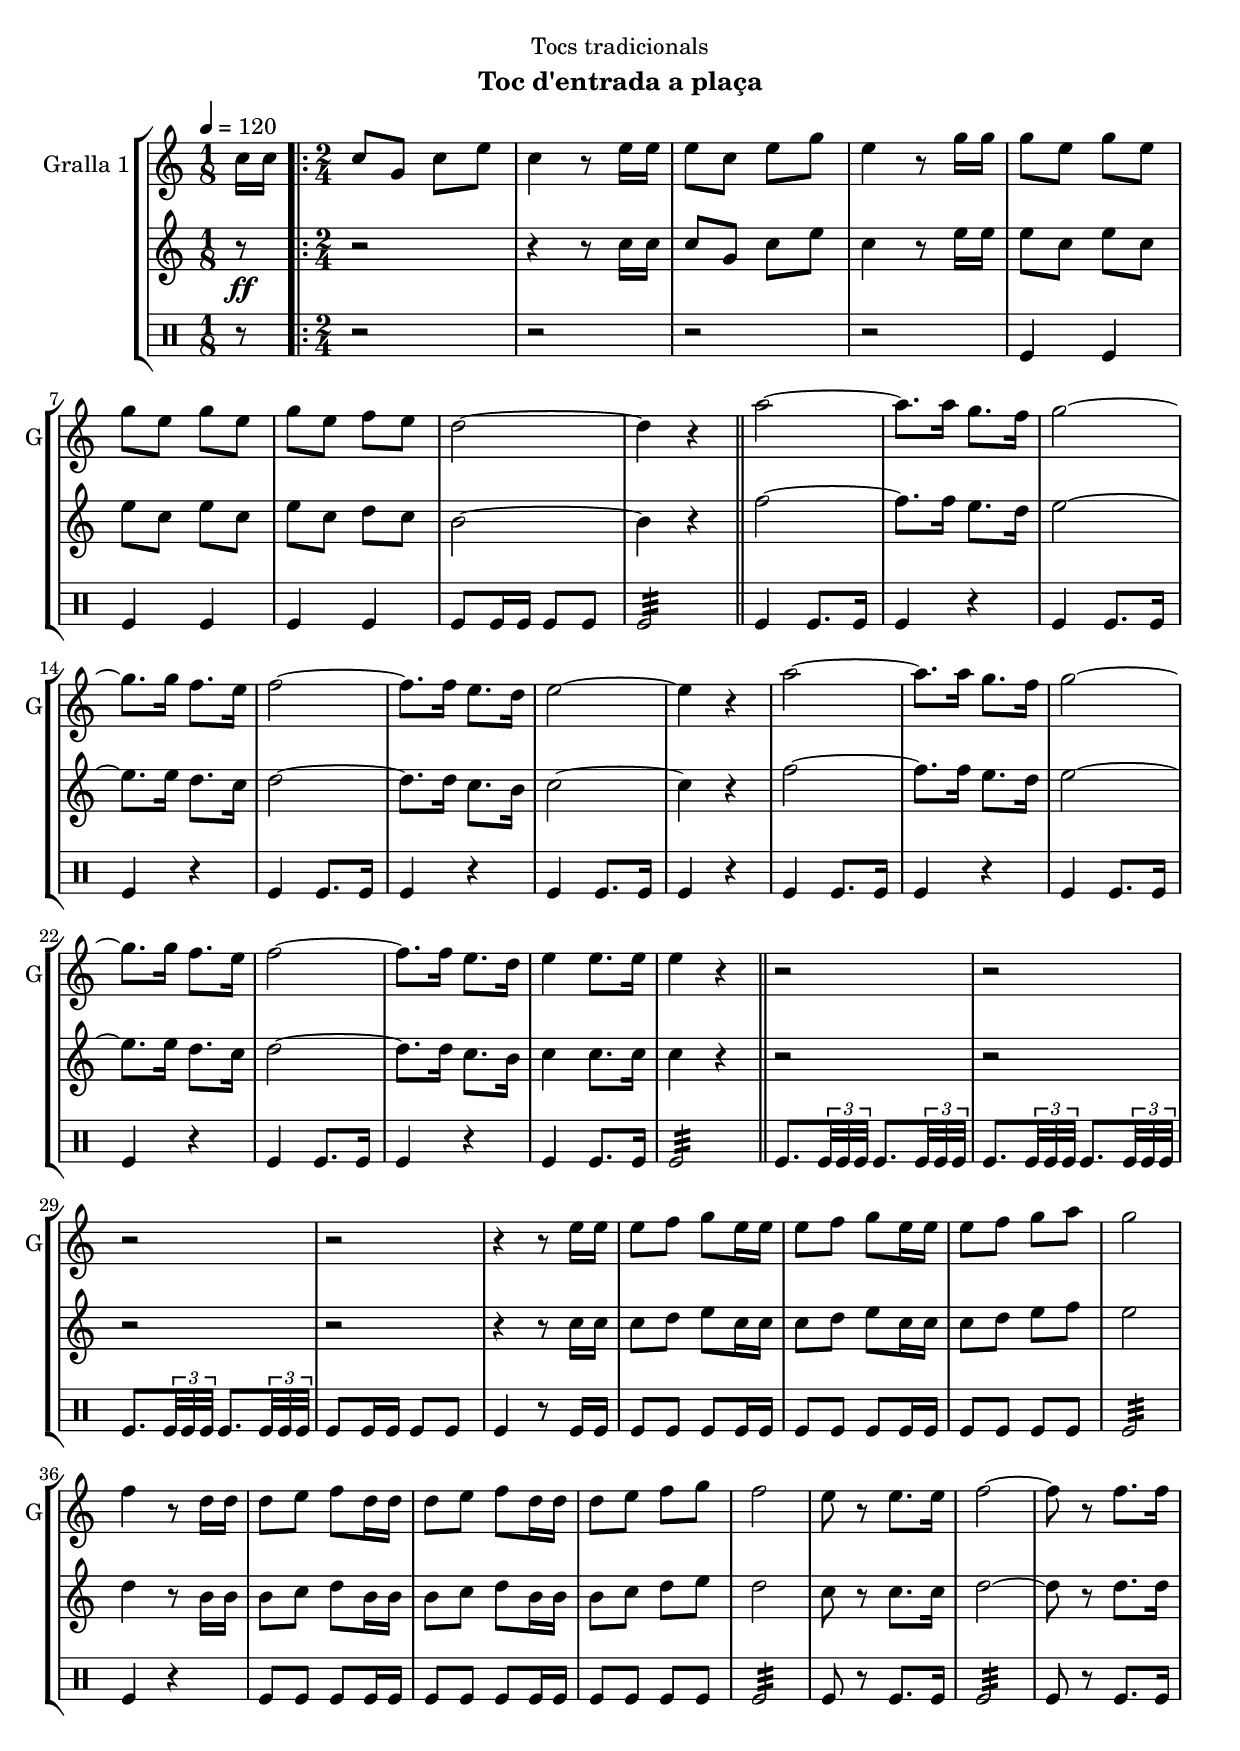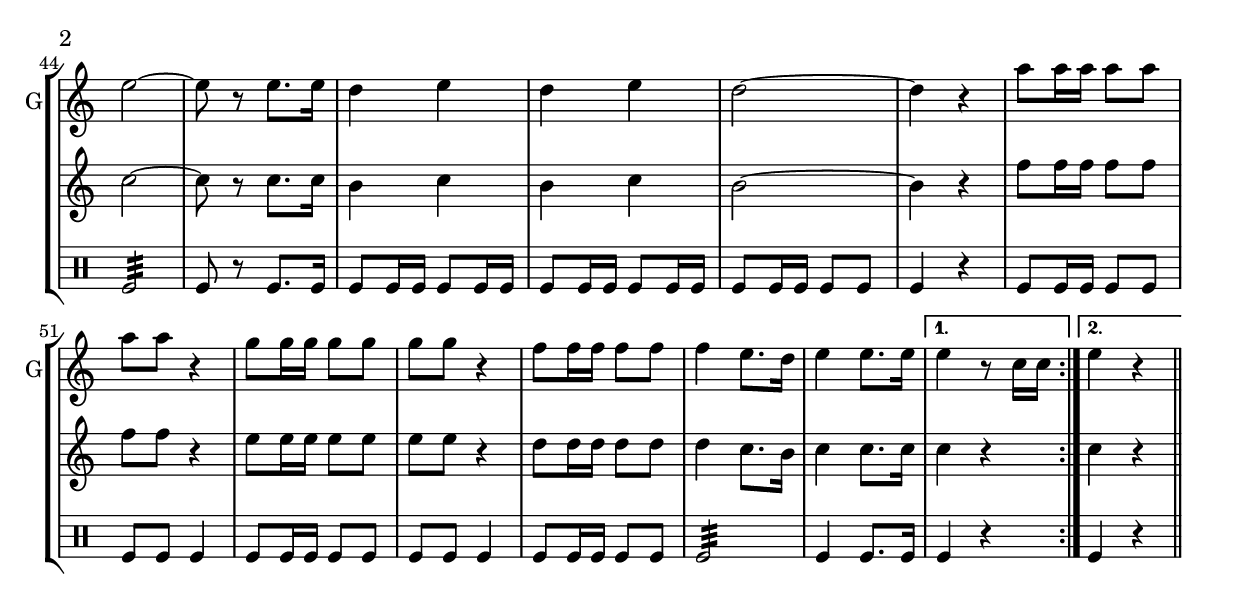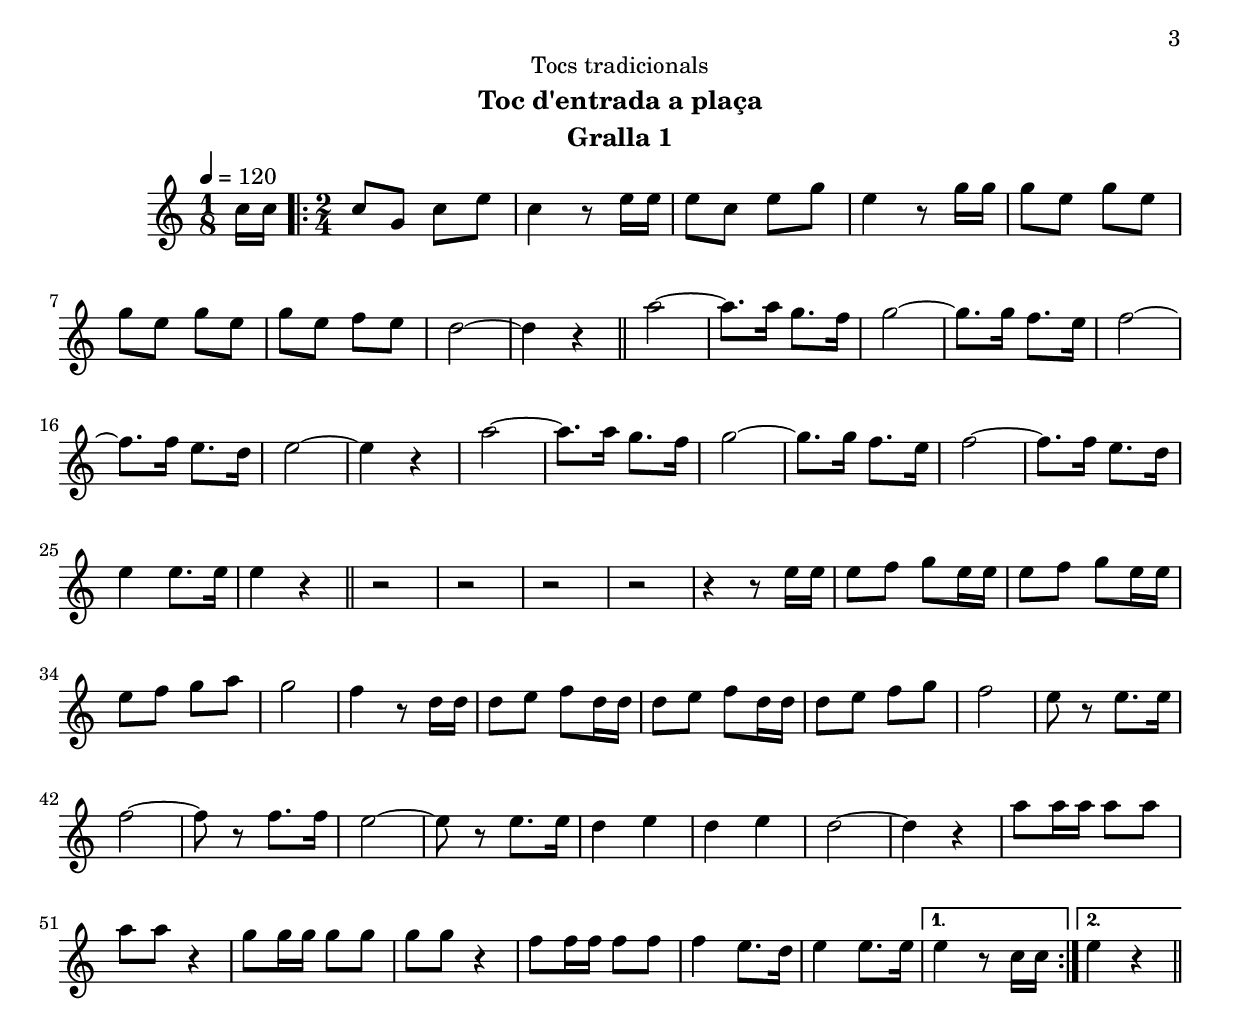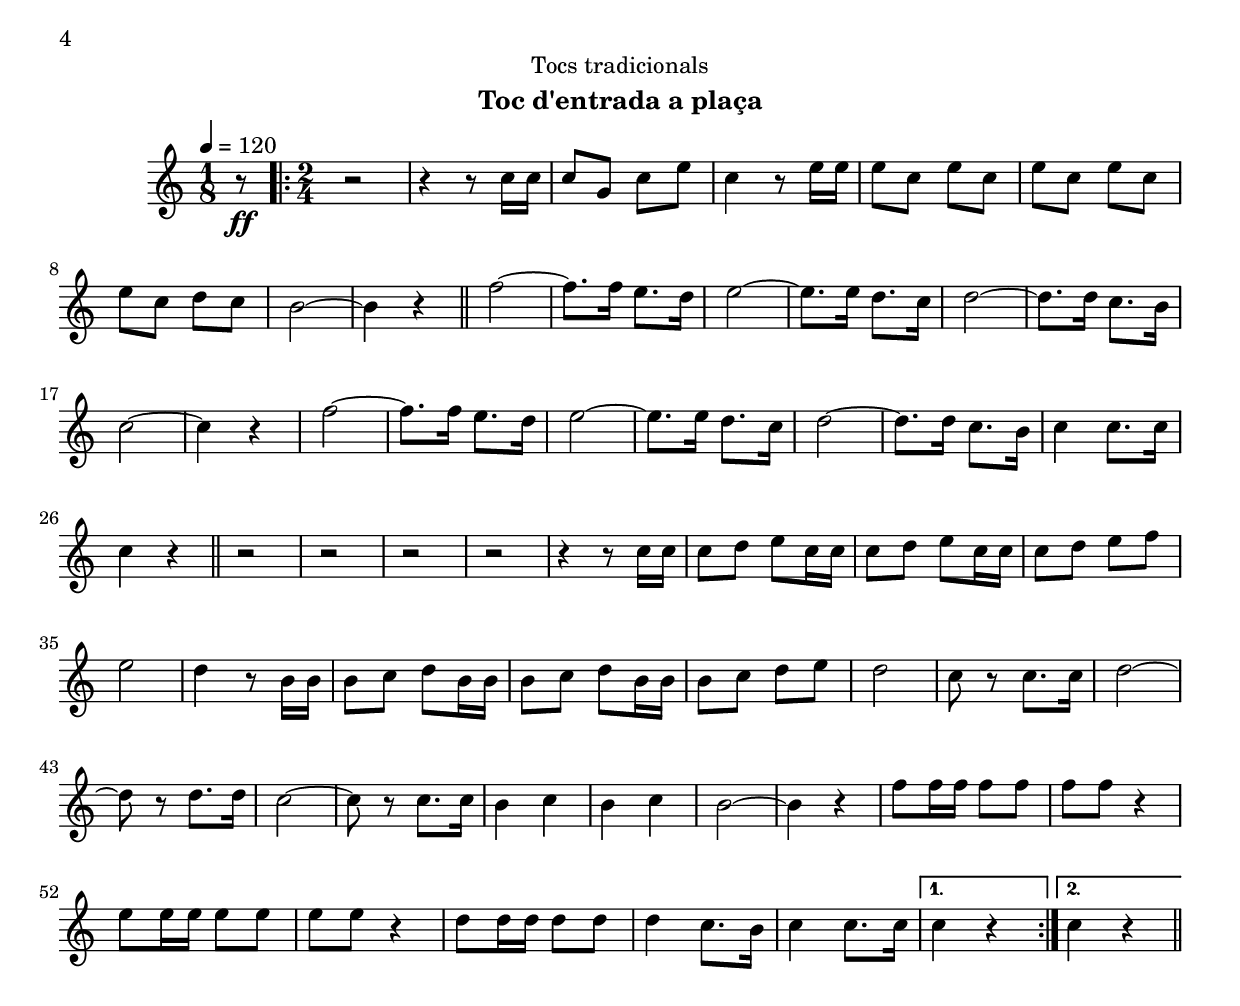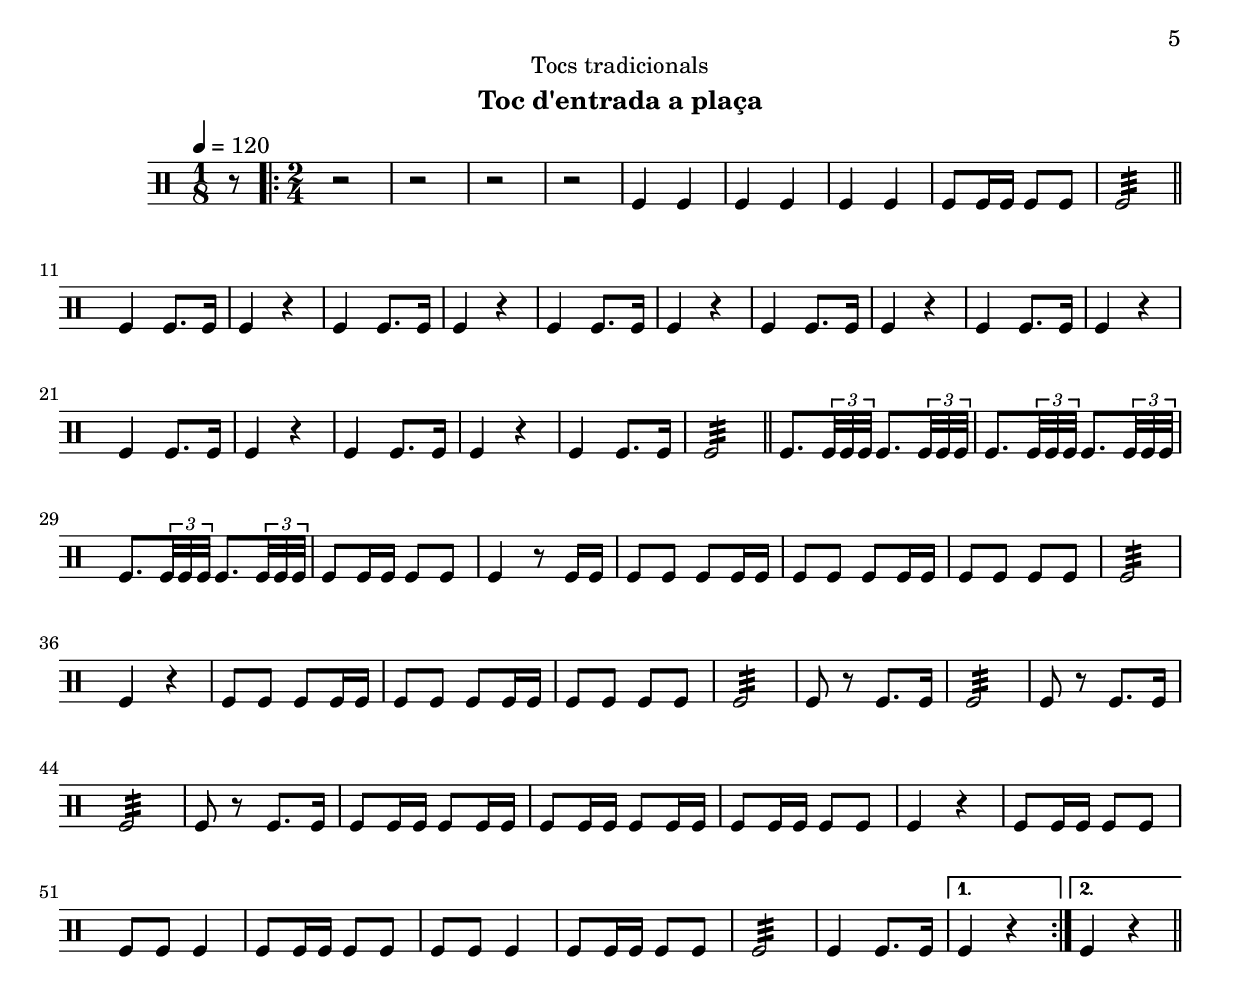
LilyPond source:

\version "2.16.2"

\header {
  dedication="Tocs tradicionals"
  title=""
  subtitle="Toc d'entrada a plaça"
  subsubtitle=""
  poet=""
  meter=""
  piece=""
  composer=""
  arranger=""
  opus=""
  instrument=""
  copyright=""
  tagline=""
}

liniaroAa =
\relative c''
{
  \tempo 4=120
  \clef treble
  \key c \major
  \time 1/8
  c16 c  |
  \time 2/4   \repeat volta 2 { c8 g c e  |
  c4 r8 e16 e  |
  e8 c e g  |
  %05
  e4 r8 g16 g  |
  g8 e g e  |
  g8 e g e  |
  g8 e f e  |
  d2 ~  |
  %10
  d4 r  \bar "||"
  a'2 ~  |
  a8. a16 g8. f16  |
  g2 ~  |
  g8. g16 f8. e16  |
  %15
  f2 ~  |
  f8. f16 e8. d16  |
  e2 ~  |
  e4 r  |
  a2 ~  |
  %20
  a8. a16 g8. f16  |
  g2 ~  |
  g8. g16 f8. e16  |
  f2 ~  |
  f8. f16 e8. d16  |
  %25
  e4 e8. e16  |
  e4 r  \bar "||"
  r2  |
  r2  |
  r2  |
  %30
  r2  |
  r4 r8 e16 e  |
  e8 f g e16 e  |
  e8 f g e16 e  |
  e8 f g a  |
  %35
  g2  |
  f4 r8 d16 d  |
  d8 e f d16 d  |
  d8 e f d16 d  |
  d8 e f g  |
  %40
  f2  |
  e8 r e8. e16  |
  f2 ~  |
  f8 r f8. f16  |
  e2 ~  |
  %45
  e8 r e8. e16  |
  d4 e  |
  d4 e  |
  d2 ~  |
  d4 r  |
  %50
  a'8 a16 a a8 a  |
  a8 a r4  |
  g8 g16 g g8 g  |
  g8 g r4  |
  f8 f16 f f8 f  |
  %55
  f4 e8. d16  |
  e4 e8. e16 }
  \alternative { { e4 r8 c16 c }
  { e4 r } } \bar "||"
}

liniaroAb =
\relative c''
{
  \tempo 4=120
  \clef treble
  \key c \major
  \time 1/8
  r8 \ff  |
  \time 2/4   \repeat volta 2 { r2  |
  r4 r8 c16 c  |
  c8 g c e  |
  %05
  c4 r8 e16 e  |
  e8 c e c  |
  e8 c e c  |
  e8 c d c  |
  b2 ~  |
  %10
  b4 r  \bar "||"
  f'2 ~  |
  f8. f16 e8. d16  |
  e2 ~  |
  e8. e16 d8. c16  |
  %15
  d2 ~  |
  d8. d16 c8. b16  |
  c2 ~  |
  c4 r  |
  f2 ~  |
  %20
  f8. f16 e8. d16  |
  e2 ~  |
  e8. e16 d8. c16  |
  d2 ~  |
  d8. d16 c8. b16  |
  %25
  c4 c8. c16  |
  c4 r  \bar "||"
  r2  |
  r2  |
  r2  |
  %30
  r2  |
  r4 r8 c16 c  |
  c8 d e c16 c  |
  c8 d e c16 c  |
  c8 d e f  |
  %35
  e2  |
  d4 r8 b16 b  |
  b8 c d b16 b  |
  b8 c d b16 b  |
  b8 c d e  |
  %40
  d2  |
  c8 r c8. c16  |
  d2 ~  |
  d8 r d8. d16  |
  c2 ~  |
  %45
  c8 r c8. c16  |
  b4 c  |
  b4 c  |
  b2 ~  |
  b4 r  |
  %50
  f'8 f16 f f8 f  |
  f8 f r4  |
  e8 e16 e e8 e  |
  e8 e r4  |
  d8 d16 d d8 d  |
  %55
  d4 c8. b16  |
  c4 c8. c16 }
  \alternative { { c4 r }
  { c4 r } } \bar "||"
}

liniaroAc =
\drummode
{
  \tempo 4=120
  \time 1/8
  r8  |
  \time 2/4   \repeat volta 2 { r2  |
  r2  |
  r2  |
  %05
  r2  |
  tomfl4 tomfl  |
  tomfl4 tomfl  |
  tomfl4 tomfl  |
  tomfl8 tomfl16 tomfl tomfl8 tomfl  |
  %10
  tomfl2:32  \bar "||"
  tomfl4 tomfl8. tomfl16  |
  tomfl4 r  |
  tomfl4 tomfl8. tomfl16  |
  tomfl4 r  |
  %15
  tomfl4 tomfl8. tomfl16  |
  tomfl4 r  |
  tomfl4 tomfl8. tomfl16  |
  tomfl4 r  |
  tomfl4 tomfl8. tomfl16  |
  %20
  tomfl4 r  |
  tomfl4 tomfl8. tomfl16  |
  tomfl4 r  |
  tomfl4 tomfl8. tomfl16  |
  tomfl4 r  |
  %25
  tomfl4 tomfl8. tomfl16  |
  tomfl2:32  \bar "||"
  tomfl8. \times 2/3 { tomfl32 tomfl tomfl } tomfl8. \times 2/3 { tomfl32 tomfl tomfl }  |
  tomfl8. \times 2/3 { tomfl32 tomfl tomfl } tomfl8. \times 2/3 { tomfl32 tomfl tomfl }  |
  tomfl8. \times 2/3 { tomfl32 tomfl tomfl } tomfl8. \times 2/3 { tomfl32 tomfl tomfl }  |
  %30
  tomfl8 tomfl16 tomfl tomfl8 tomfl  |
  tomfl4 r8 tomfl16 tomfl  |
  tomfl8 tomfl tomfl tomfl16 tomfl  |
  tomfl8 tomfl tomfl tomfl16 tomfl  |
  tomfl8 tomfl tomfl tomfl  |
  %35
  tomfl2:32  |
  tomfl4 r4  | % troigo!
  tomfl8 tomfl tomfl tomfl16 tomfl  |
  tomfl8 tomfl tomfl tomfl16 tomfl  |
  tomfl8 tomfl tomfl tomfl  |
  %40
  tomfl2:32  |
  tomfl8 r tomfl8. tomfl16  |
  tomfl2:32  |
  tomfl8 r tomfl8. tomfl16  |
  tomfl2:32  |
  %45
  tomfl8 r tomfl8. tomfl16  |
  tomfl8 tomfl16 tomfl tomfl8 tomfl16 tomfl  |
  tomfl8 tomfl16 tomfl tomfl8 tomfl16 tomfl  |
  tomfl8 tomfl16 tomfl tomfl8 tomfl  |
  tomfl4 r  |
  %50
  tomfl8 tomfl16 tomfl tomfl8 tomfl  |
  tomfl8 tomfl tomfl4  |
  tomfl8 tomfl16 tomfl tomfl8 tomfl  |
  tomfl8 tomfl tomfl4  |
  tomfl8 tomfl16 tomfl tomfl8 tomfl  |
  %55
  tomfl2:32  |
  tomfl4 tomfl8. tomfl16 }
  \alternative { { tomfl4 r }
  { tomfl4 r } } \bar "||"
}

\bookpart {
  \score {
    \new StaffGroup {
      \override Score.RehearsalMark #'self-alignment-X = #LEFT
      <<
        \new Staff \with {instrumentName = #"Gralla 1" shortInstrumentName = #"G"} \liniaroAa
        \new Staff \with {instrumentName = #"" shortInstrumentName = #" "} \liniaroAb
        \new DrumStaff \with {instrumentName = #"" shortInstrumentName = #" "} \liniaroAc
      >>
    }
    \layout {}
  }
  \score { \unfoldRepeats
    \new StaffGroup {
      \override Score.RehearsalMark #'self-alignment-X = #LEFT
      <<
        \new Staff \with {instrumentName = #"Gralla 1" shortInstrumentName = #"G"} \liniaroAa
        \new Staff \with {instrumentName = #"" shortInstrumentName = #" "} \liniaroAb
        \new DrumStaff \with {instrumentName = #"" shortInstrumentName = #" "} \liniaroAc
      >>
    }
    \midi {
      \set Staff.midiInstrument = "oboe"
      \set DrumStaff.midiInstrument = "drums"
    }
  }
}

\bookpart {
  \header {instrument="Gralla 1"}
  \score {
    \new StaffGroup {
      \override Score.RehearsalMark #'self-alignment-X = #LEFT
      <<
        \new Staff \liniaroAa
      >>
    }
    \layout {}
  }
  \score { \unfoldRepeats
    \new StaffGroup {
      \override Score.RehearsalMark #'self-alignment-X = #LEFT
      <<
        \new Staff \liniaroAa
      >>
    }
    \midi {
      \set Staff.midiInstrument = "oboe"
      \set DrumStaff.midiInstrument = "drums"
    }
  }
}

\bookpart {
  \header {instrument=""}
  \score {
    \new StaffGroup {
      \override Score.RehearsalMark #'self-alignment-X = #LEFT
      <<
        \new Staff \liniaroAb
      >>
    }
    \layout {}
  }
  \score { \unfoldRepeats
    \new StaffGroup {
      \override Score.RehearsalMark #'self-alignment-X = #LEFT
      <<
        \new Staff \liniaroAb
      >>
    }
    \midi {
      \set Staff.midiInstrument = "oboe"
      \set DrumStaff.midiInstrument = "drums"
    }
  }
}

\bookpart {
  \header {instrument=""}
  \score {
    \new StaffGroup {
      \override Score.RehearsalMark #'self-alignment-X = #LEFT
      <<
        \new DrumStaff \liniaroAc
      >>
    }
    \layout {}
  }
  \score { \unfoldRepeats
    \new StaffGroup {
      \override Score.RehearsalMark #'self-alignment-X = #LEFT
      <<
        \new DrumStaff \liniaroAc
      >>
    }
    \midi {
      \set Staff.midiInstrument = "oboe"
      \set DrumStaff.midiInstrument = "drums"
    }
  }
}

